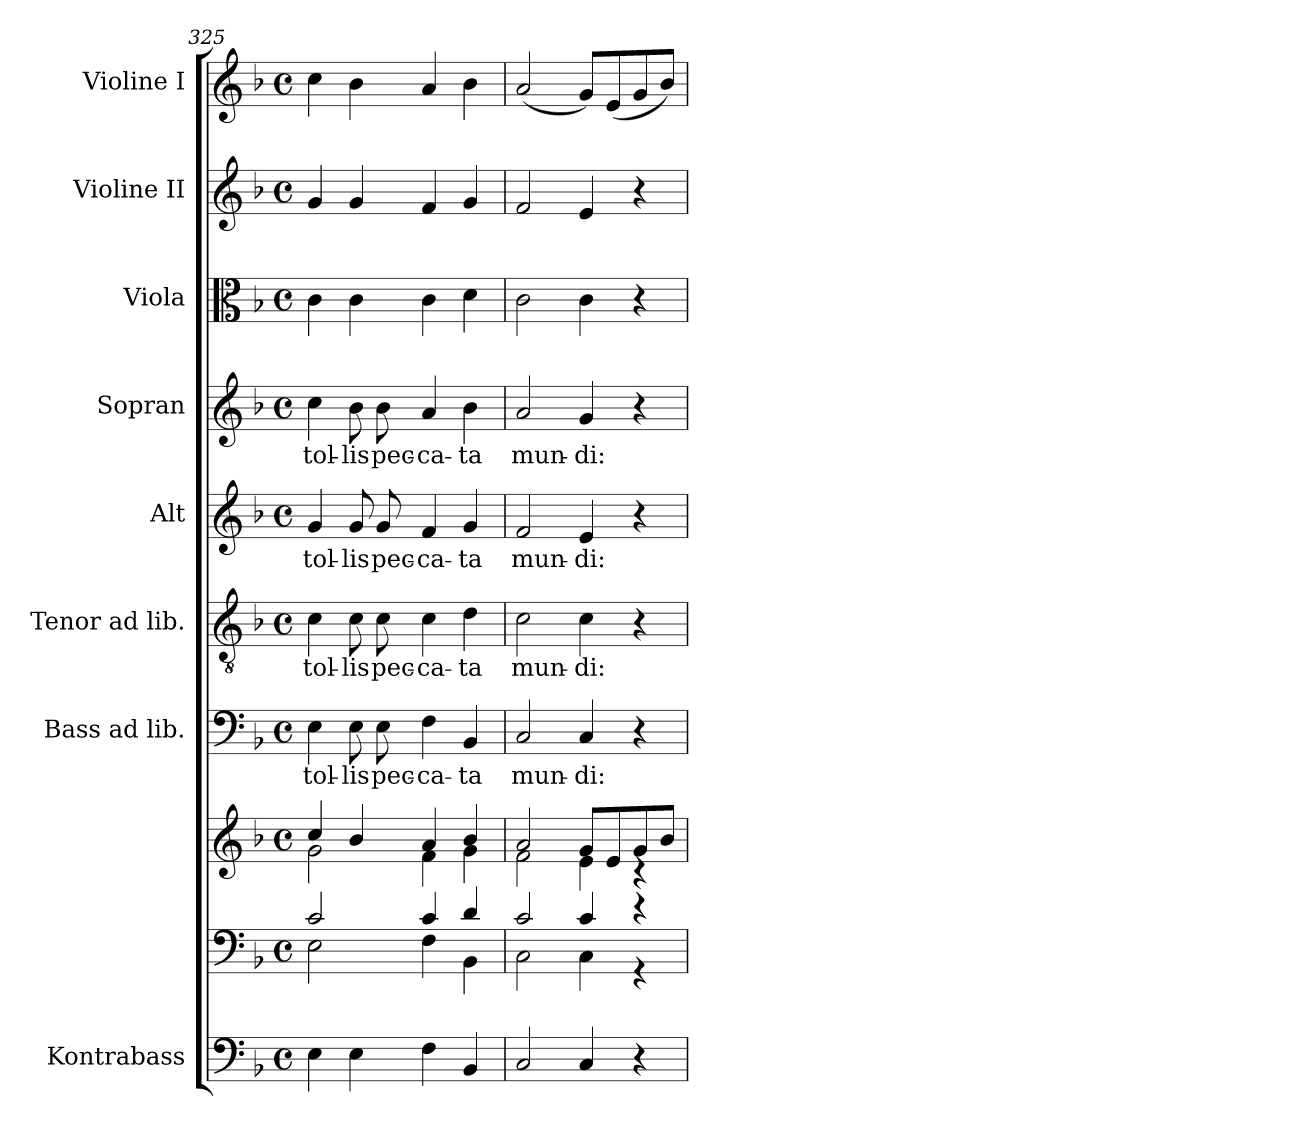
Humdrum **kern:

**kern	**kern	**kern	**kern	**text	**kern	**text	**kern	**text	**kern	**text	**kern	**kern	**kern
*part9	*part8	*part8	*part7	*part7	*part6	*part6	*part5	*part5	*part4	*part4	*part3	*part2	*part1
*staff10	*staff9	*staff8	*staff7	*staff7	*staff6	*staff6	*staff5	*staff5	*staff4	*staff4	*staff3	*staff2	*staff1
*I"Kontrabass	*	*	*I"Bass ad lib.	*	*I"Tenor ad lib.	*	*I"Alt	*	*I"Sopran	*	*I"Viola	*I"Violine II	*I"Violine I
*I'Kb.	*	*	*I'B.	*	*I'T.	*	*I'A.	*	*I'S.	*	*I'Vla.	*I'Vl. II	*I'Vl. I
*clefF4	*clefF4	*clefG2	*clefF4	*	*clefGv2	*	*clefG2	*	*clefG2	*	*clefC3	*clefG2	*clefG2
*ITrd7c12	*	*	*	*	*	*	*	*	*	*	*	*	*
*k[b-]	*k[b-]	*k[b-]	*k[b-]	*	*k[b-]	*	*k[b-]	*	*k[b-]	*	*k[b-]	*k[b-]	*k[b-]
*F:	*F:	*F:	*F:	*	*F:	*	*F:	*	*F:	*	*F:	*F:	*F:
*M4/4	*M4/4	*M4/4	*M4/4	*	*M4/4	*	*M4/4	*	*M4/4	*	*M4/4	*M4/4	*M4/4
*met(c)	*met(c)	*met(c)	*met(c)	*	*met(c)	*	*met(c)	*	*met(c)	*	*met(c)	*met(c)	*met(c)
=325	=325	=325	=325	=325	=325	=325	=325	=325	=325	=325	=325	=325	=325
*	*^	*^	*	*	*	*	*	*	*	*	*	*	*
!	!	!	!	!	!	!LO:LY:b	!	!LO:LY:b	!	!LO:LY:b	!	!LO:LY:b	!	!	!
4EE\	2c/	2E\	4cc/	2g\	4E\	tol-	4c\	tol-	4g/	tol-	4cc\	tol-	4c\	4g/	4cc\
!	!	!	!	!	!	!LO:LY:b	!	!LO:LY:b	!	!LO:LY:b	!	!LO:LY:b	!	!	!
4EE\	.	.	4b-/	.	8E\	-lis	8c\	-lis	8g/	-lis	8b-\	-lis	4c\	4g/	4b-\
!	!	!	!	!	!	!LO:LY:b	!	!LO:LY:b	!	!LO:LY:b	!	!LO:LY:b	!	!	!
.	.	.	.	.	8E\	pec-	8c\	pec-	8g/	pec-	8b-\	pec-	.	.	.
!	!	!	!	!	!	!LO:LY:b	!	!LO:LY:b	!	!LO:LY:b	!	!LO:LY:b	!	!	!
4FF\	4c/	4F\	4a/	4f\	4F\	-ca-	4c\	-ca-	4f/	-ca-	4a/	-ca-	4c\	4f/	4a/
!	!	!	!	!	!	!LO:LY:b	!	!LO:LY:b	!	!LO:LY:b	!	!LO:LY:b	!	!	!
4BBB-/	4d/	4BB-\	4b-/	4g\	4BB-/	-ta	4d\	-ta	4g/	-ta	4b-\	-ta	4d\	4g/	4b-\
=326	=326	=326	=326	=326	=326	=326	=326	=326	=326	=326	=326	=326	=326	=326	=326
!	!	!	!	!	!	!LO:LY:b	!	!LO:LY:b	!	!LO:LY:b	!	!LO:LY:b	!	!	!
2CC/	2c/	2C\	2a/	2f\	2C/	mun-	2c\	mun-	2f/	mun-	2a/	mun-	2c\	2f/	(<2a/
!	!	!	!	!	!	!LO:LY:b	!	!LO:LY:b	!	!LO:LY:b	!	!LO:LY:b	!	!	!
4CC/	4c/	4C\	8g/L	4e\	4C/	-di:	4c\	-di:	4e/	-di:	4g/	-di:	4c\	4e/	8g/L)
.	.	.	8e/	.	.	.	.	.	.	.	.	.	.	.	(<8e/
4r	4r	4r	8g/	4rB	4r	.	4r	.	4r	.	4r	.	4r	4r	8g/
.	.	.	8b-/J	.	.	.	.	.	.	.	.	.	.	.	8b-/J)
*	*v	*v	*	*	*	*	*	*	*	*	*	*	*	*	*
*	*	*v	*v	*	*	*	*	*	*	*	*	*	*	*
=	=	=	=	=	=	=	=	=	=	=	=	=	=
*-	*-	*-	*-	*-	*-	*-	*-	*-	*-	*-	*-	*-	*-
